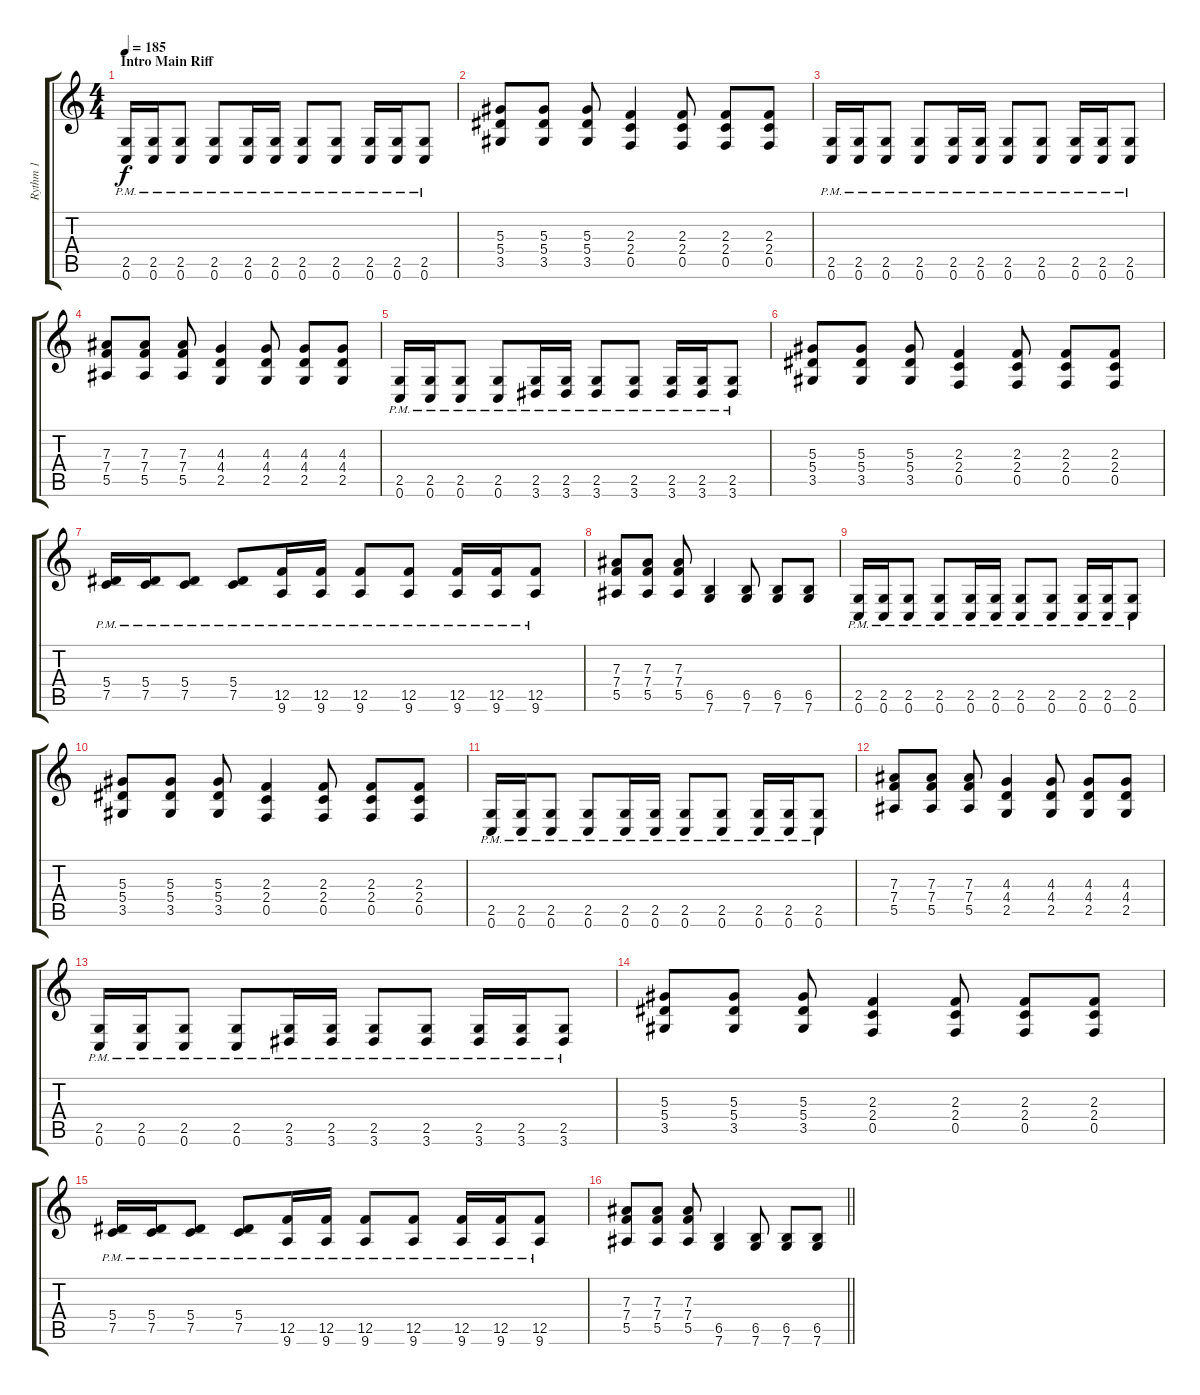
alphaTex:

\track ("Rythm 1" "Rythm 1") {instrument distortionguitar}
\staff {score tabs}
\tuning (C4 G3 Eb3 Bb2 F2 C2) {hide}
\ts (4 4)
\section ("" "Intro Main Riff")
\tempo 185
\clef g2
\ks c
(2.5{pm} 0.6{pm}).16{dy f instrument distortionguitar} (2.5{pm} 0.6{pm}).16 (2.5{pm} 0.6{pm}).8 (2.5{pm} 0.6{pm}).8 (2.5{pm} 0.6{pm}).16 (2.5{pm} 0.6{pm}).16 (2.5{pm} 0.6{pm}).8 (2.5{pm} 0.6{pm}).8 (2.5{pm} 0.6{pm}).16 (2.5{pm} 0.6{pm}).16 (2.5{pm} 0.6{pm}).8 |
(5.3 5.4 3.5).8 (5.3 5.4 3.5).8 (5.3 5.4 3.5).8 (2.3 2.4 0.5).4 (2.3 2.4 0.5).8 (2.3 2.4 0.5).8 (2.3 2.4 0.5).8 |
(2.5{pm} 0.6{pm}).16 (2.5{pm} 0.6{pm}).16 (2.5{pm} 0.6{pm}).8 (2.5{pm} 0.6{pm}).8 (2.5{pm} 0.6{pm}).16 (2.5{pm} 0.6{pm}).16 (2.5{pm} 0.6{pm}).8 (2.5{pm} 0.6{pm}).8 (2.5{pm} 0.6{pm}).16 (2.5{pm} 0.6{pm}).16 (2.5{pm} 0.6{pm}).8 |
(7.3 7.4 5.5).8 (7.3 7.4 5.5).8 (7.3 7.4 5.5).8 (4.3 4.4 2.5).4 (4.3 4.4 2.5).8 (4.3 4.4 2.5).8 (4.3 4.4 2.5).8 |
(2.5{pm} 0.6{pm}).16 (2.5{pm} 0.6{pm}).16 (2.5{pm} 0.6{pm}).8 (2.5{pm} 0.6{pm}).8 (2.5{pm} 3.6{pm}).16 (2.5{pm} 3.6{pm}).16 (2.5{pm} 3.6{pm}).8 (2.5{pm} 3.6{pm}).8 (2.5{pm} 3.6{pm}).16 (2.5{pm} 3.6{pm}).16 (2.5{pm} 3.6{pm}).8 |
(5.3 5.4 3.5).8 (5.3 5.4 3.5).8 (5.3 5.4 3.5).8 (2.3 2.4 0.5).4 (2.3 2.4 0.5).8 (2.3 2.4 0.5).8 (2.3 2.4 0.5).8 |
(5.4{pm} 7.5{pm}).16 (5.4{pm} 7.5{pm}).16 (5.4{pm} 7.5{pm}).8 (5.4{pm} 7.5{pm}).8 (12.5{pm} 9.6{pm}).16 (12.5{pm} 9.6{pm}).16 (12.5{pm} 9.6{pm}).8 (12.5{pm} 9.6{pm}).8 (12.5{pm} 9.6{pm}).16 (12.5{pm} 9.6{pm}).16 (12.5{pm} 9.6{pm}).8 |
(7.3 7.4 5.5).8 (7.3 7.4 5.5).8 (7.3 7.4 5.5).8 (6.5 7.6).4 (6.5 7.6).8 (6.5 7.6).8 (6.5 7.6).8 |
(2.5{pm} 0.6{pm}).16 (2.5{pm} 0.6{pm}).16 (2.5{pm} 0.6{pm}).8 (2.5{pm} 0.6{pm}).8 (2.5{pm} 0.6{pm}).16 (2.5{pm} 0.6{pm}).16 (2.5{pm} 0.6{pm}).8 (2.5{pm} 0.6{pm}).8 (2.5{pm} 0.6{pm}).16 (2.5{pm} 0.6{pm}).16 (2.5{pm} 0.6{pm}).8 |
(5.3 5.4 3.5).8 (5.3 5.4 3.5).8 (5.3 5.4 3.5).8 (2.3 2.4 0.5).4 (2.3 2.4 0.5).8 (2.3 2.4 0.5).8 (2.3 2.4 0.5).8 |
(2.5{pm} 0.6{pm}).16 (2.5{pm} 0.6{pm}).16 (2.5{pm} 0.6{pm}).8 (2.5{pm} 0.6{pm}).8 (2.5{pm} 0.6{pm}).16 (2.5{pm} 0.6{pm}).16 (2.5{pm} 0.6{pm}).8 (2.5{pm} 0.6{pm}).8 (2.5{pm} 0.6{pm}).16 (2.5{pm} 0.6{pm}).16 (2.5{pm} 0.6{pm}).8 |
(7.3 7.4 5.5).8 (7.3 7.4 5.5).8 (7.3 7.4 5.5).8 (4.3 4.4 2.5).4 (4.3 4.4 2.5).8 (4.3 4.4 2.5).8 (4.3 4.4 2.5).8 |
(2.5{pm} 0.6{pm}).16 (2.5{pm} 0.6{pm}).16 (2.5{pm} 0.6{pm}).8 (2.5{pm} 0.6{pm}).8 (2.5{pm} 3.6{pm}).16 (2.5{pm} 3.6{pm}).16 (2.5{pm} 3.6{pm}).8 (2.5{pm} 3.6{pm}).8 (2.5{pm} 3.6{pm}).16 (2.5{pm} 3.6{pm}).16 (2.5{pm} 3.6{pm}).8 |
(5.3 5.4 3.5).8 (5.3 5.4 3.5).8 (5.3 5.4 3.5).8 (2.3 2.4 0.5).4 (2.3 2.4 0.5).8 (2.3 2.4 0.5).8 (2.3 2.4 0.5).8 |
(5.4{pm} 7.5{pm}).16 (5.4{pm} 7.5{pm}).16 (5.4{pm} 7.5{pm}).8 (5.4{pm} 7.5{pm}).8 (12.5{pm} 9.6{pm}).16 (12.5{pm} 9.6{pm}).16 (12.5{pm} 9.6{pm}).8 (12.5{pm} 9.6{pm}).8 (12.5{pm} 9.6{pm}).16 (12.5{pm} 9.6{pm}).16 (12.5{pm} 9.6{pm}).8 |
\barLineRight lightlight
(7.3 7.4 5.5).8 (7.3 7.4 5.5).8 (7.3 7.4 5.5).8 (6.5 7.6).4 (6.5 7.6).8 (6.5 7.6).8 (6.5 7.6).8
